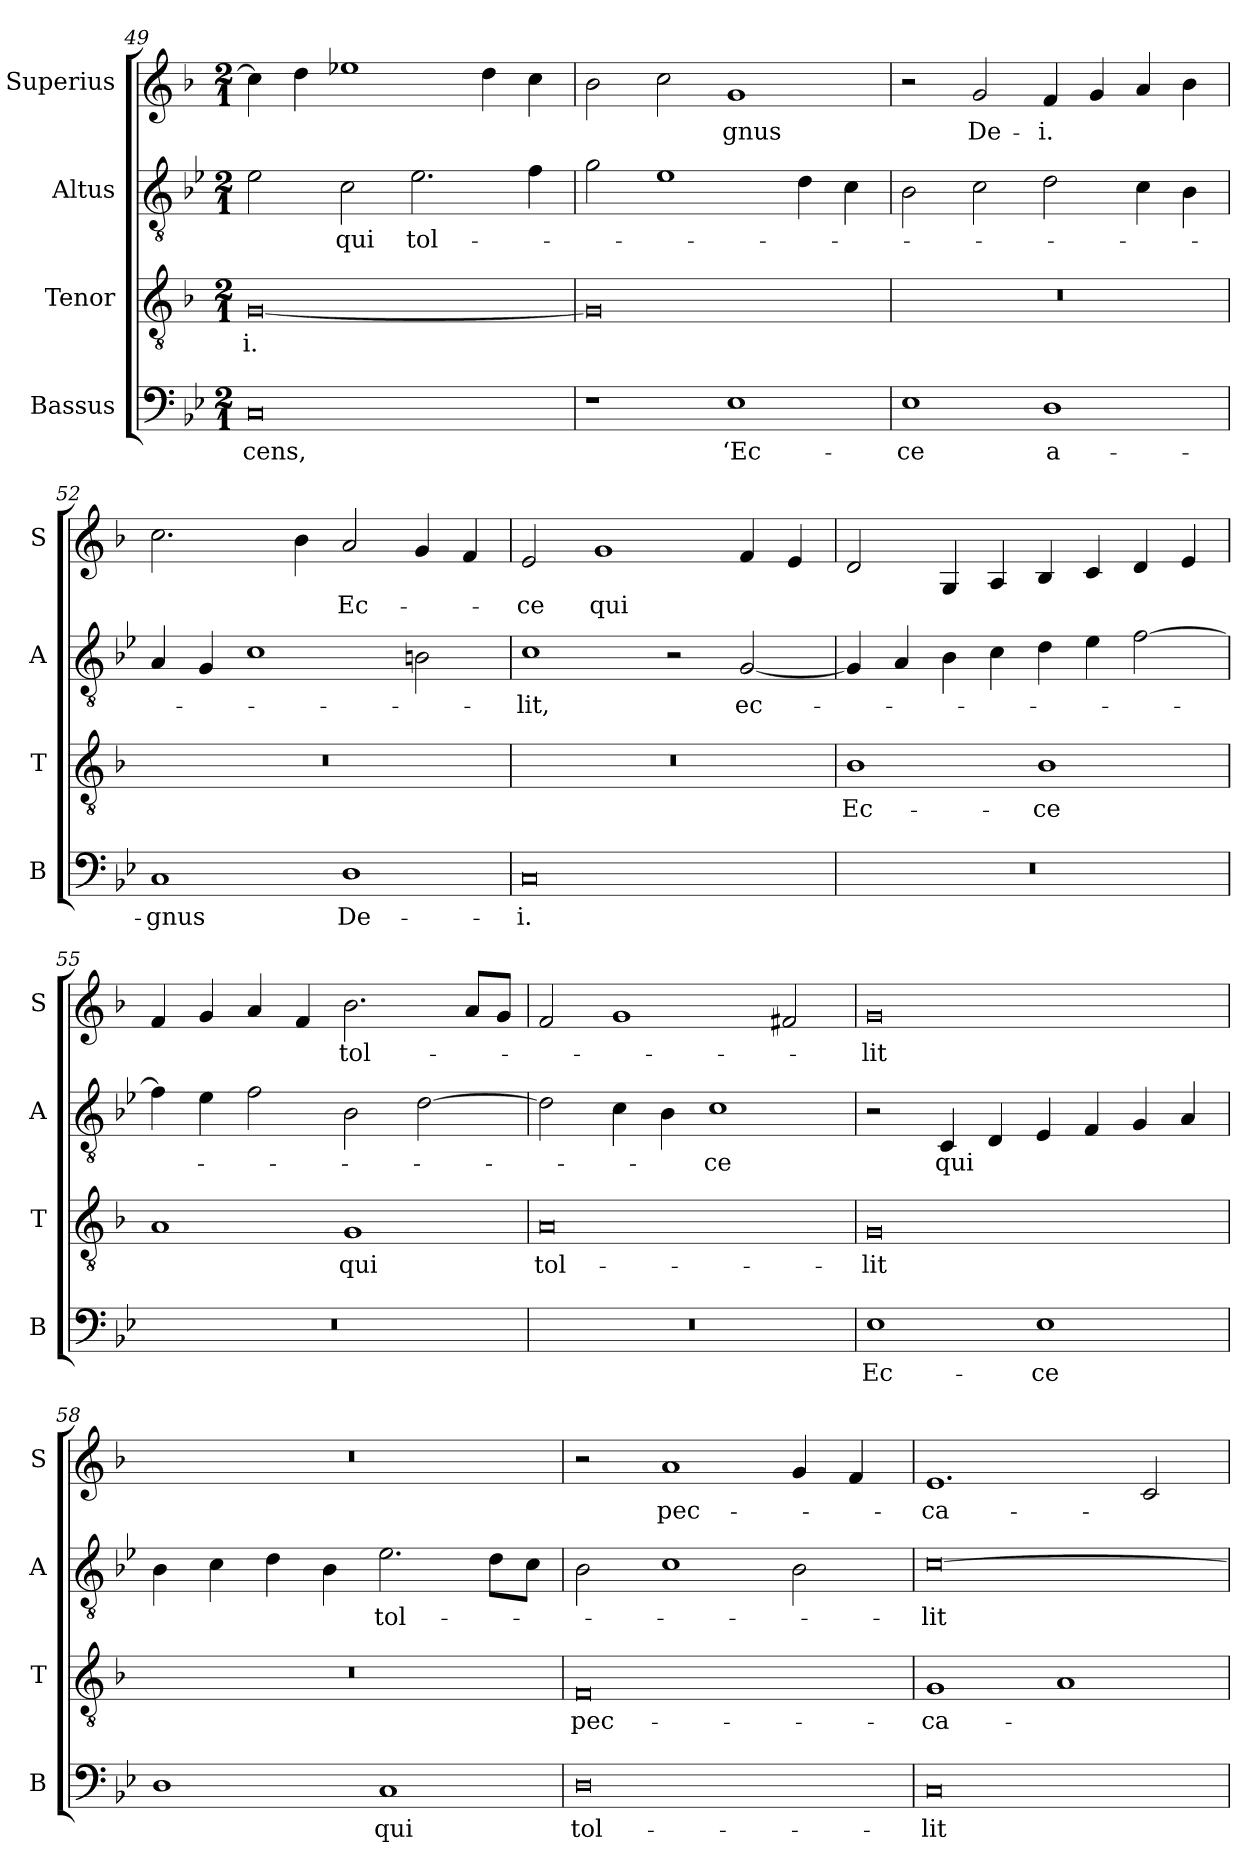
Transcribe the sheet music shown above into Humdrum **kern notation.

**kern	**text	**kern	**text	**kern	**text	**kern	**text
*part4	*part4	*part3	*part3	*part2	*part2	*part1	*part1
*staff4	*staff4	*staff3	*staff3	*staff2	*staff2	*staff1	*staff1
*I"Bassus	*	*I"Tenor	*	*I"Altus	*	*I"Superius	*
*I'B	*	*I'T	*	*I'A	*	*I'S	*
*clefF4	*	*clefGv2	*	*clefGv2	*	*clefG2	*
*k[b-e-]	*	*k[b-]	*	*k[b-e-]	*	*k[b-]	*
*B-:	*	*F:	*	*B-:	*	*F:	*
*M2/1	*	*M2/1	*	*M2/1	*	*M2/1	*
=49	=49	=49	=49	=49	=49	=49	=49
0C	-cens,	[0G	-i.	2e-	.	4cc]	.
.	.	.	.	.	.	4dd	.
.	.	.	.	2c	qui	1ee-X	.
.	.	.	.	2.e-	tol-	.	.
.	.	.	.	.	.	4dd	.
.	.	.	.	4f	.	4cc	.
=50	=50	=50	=50	=50	=50	=50	=50
1r	.	0G]	.	2g	.	2b-	.
.	.	.	.	1e-	.	2cc	.
1E-	‘Ec-	.	.	.	.	1g	-gnus
.	.	.	.	4d	.	.	.
.	.	.	.	4c	.	.	.
=51	=51	=51	=51	=51	=51	=51	=51
1E-	-ce	0r	.	2B-	.	2r	.
.	.	.	.	2c	.	2g	De-
1D	a-	.	.	2d	.	4f	-i.
.	.	.	.	.	.	4g	.
.	.	.	.	4c	.	4a	.
.	.	.	.	4B-	.	4b-	.
=52	=52	=52	=52	=52	=52	=52	=52
1C	-gnus	0r	.	4A	.	2.cc	.
.	.	.	.	4G	.	.	.
.	.	.	.	1c	.	.	.
.	.	.	.	.	.	4b-	.
1D	De-	.	.	.	.	2a	Ec-
.	.	.	.	2Bn	.	4g	.
.	.	.	.	.	.	4f	.
=53	=53	=53	=53	=53	=53	=53	=53
0C	-i.	0r	.	1c	-lit,	2e	-ce
.	.	.	.	.	.	1g	qui
.	.	.	.	2r	.	.	.
.	.	.	.	[2G	ec-	4f	.
.	.	.	.	.	.	4e	.
=54	=54	=54	=54	=54	=54	=54	=54
0r	.	1B-	Ec-	4G]	.	2d	.
.	.	.	.	4A	.	.	.
.	.	.	.	4B-	.	4G	.
.	.	.	.	4c	.	4A	.
.	.	1B-	-ce	4d	.	4B-	.
.	.	.	.	4e-	.	4c	.
.	.	.	.	[2f	.	4d	.
.	.	.	.	.	.	4e	.
=55	=55	=55	=55	=55	=55	=55	=55
0r	.	1A	.	4f]	.	4f	.
.	.	.	.	4e-	.	4g	.
.	.	.	.	2f	.	4a	.
.	.	.	.	.	.	4f	.
.	.	1G	qui	2B-	.	2.b-	tol-
.	.	.	.	[2d	.	.	.
.	.	.	.	.	.	8aL	.
.	.	.	.	.	.	8gJ	.
=56	=56	=56	=56	=56	=56	=56	=56
0r	.	0A	tol-	2d]	.	2f	.
.	.	.	.	4c	.	1g	.
.	.	.	.	4B-	.	.	.
.	.	.	.	1c	-ce	.	.
.	.	.	.	.	.	2f#X	.
=57	=57	=57	=57	=57	=57	=57	=57
1E-	Ec-	0G	-lit	2r	.	0g	-lit
.	.	.	.	4C	qui	.	.
.	.	.	.	4D	.	.	.
1E-	-ce	.	.	4E-	.	.	.
.	.	.	.	4F	.	.	.
.	.	.	.	4G	.	.	.
.	.	.	.	4A	.	.	.
=58	=58	=58	=58	=58	=58	=58	=58
1D	.	0r	.	4B-	.	0r	.
.	.	.	.	4c	.	.	.
.	.	.	.	4d	.	.	.
.	.	.	.	4B-	.	.	.
1C	qui	.	.	2.e-	tol-	.	.
.	.	.	.	8dL	.	.	.
.	.	.	.	8cJ	.	.	.
=59	=59	=59	=59	=59	=59	=59	=59
0D	tol-	0F	pec-	2B-	.	2r	.
.	.	.	.	1c	.	1a	pec-
.	.	.	.	2B-	.	4g	.
.	.	.	.	.	.	4f	.
=60	=60	=60	=60	=60	=60	=60	=60
0C	-lit	1G	-ca-	[0c	-lit	1.e	-ca-
.	.	1A	.	.	.	.	.
.	.	.	.	.	.	2c	.
=	=	=	=	=	=	=	=
*-	*-	*-	*-	*-	*-	*-	*-
